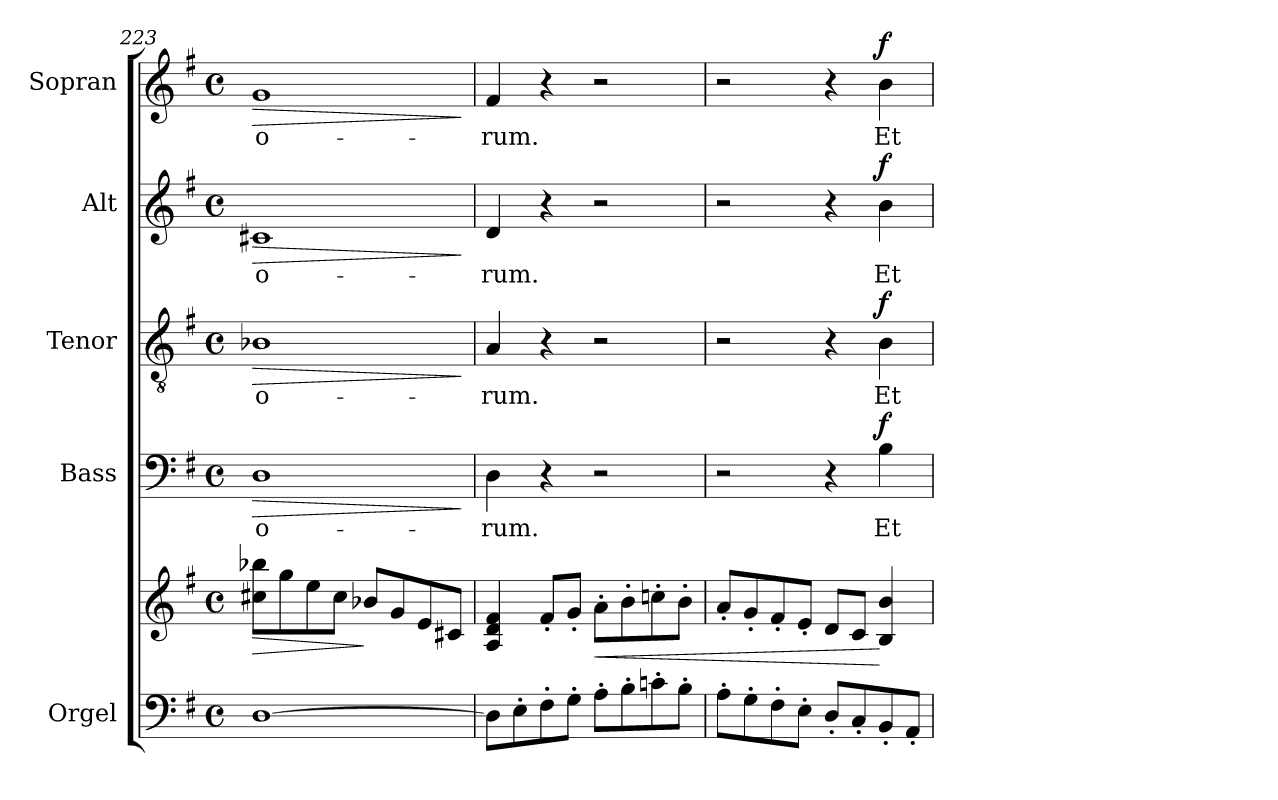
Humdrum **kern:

**kern	**kern	**dynam	**kern	**text	**dynam	**kern	**text	**dynam	**kern	**text	**dynam	**kern	**text	**dynam
*part5	*part5	*part5	*part4	*part4	*part4	*part3	*part3	*part3	*part2	*part2	*part2	*part1	*part1	*part1
*staff6	*staff5	*staff5/6	*staff4	*staff4	*staff4	*staff3	*staff3	*staff3	*staff2	*staff2	*staff2	*staff1	*staff1	*staff1
*I"Orgel	*	*	*I"Bass	*	*	*I"Tenor	*	*	*I"Alt	*	*	*I"Sopran	*	*
*I'Org.	*	*	*I'B.	*	*	*I'T.	*	*	*I'A.	*	*	*I'S.	*	*
*clefF4	*clefG2	*	*clefF4	*	*	*clefGv2	*	*	*clefG2	*	*	*clefG2	*	*
*k[f#]	*k[f#]	*	*k[f#]	*	*	*k[f#]	*	*	*k[f#]	*	*	*k[f#]	*	*
*G:	*G:	*	*G:	*	*	*G:	*	*	*G:	*	*	*G:	*	*
*M4/4	*M4/4	*	*M4/4	*	*	*M4/4	*	*	*M4/4	*	*	*M4/4	*	*
*met(c)	*met(c)	*	*met(c)	*	*	*met(c)	*	*	*met(c)	*	*	*met(c)	*	*
=223	=223	=223	=223	=223	=223	=223	=223	=223	=223	=223	=223	=223	=223	=223
!	!	!LO:HP:b	!	!LO:LY:b	!LO:HP:b	!	!LO:LY:b	!LO:HP:b	!	!LO:LY:b	!LO:HP:b	!	!LO:LY:b	!LO:HP:b
[1D	8cc#X\ 8bb-X\L	>	1D	-o-	>	1B-X	-o-	>	1c#X	-o-	>	1g	-o-	>
.	8gg\	.	.	.	.	.	.	.	.	.	.	.	.	.
.	8ee\	.	.	.	.	.	.	.	.	.	.	.	.	.
.	8cc#\J	.	.	.	.	.	.	.	.	.	.	.	.	.
.	8b-X/L	]	.	.	.	.	.	.	.	.	.	.	.	.
.	8g/	.	.	.	.	.	.	.	.	.	.	.	.	.
.	8e/	.	.	.	.	.	.	.	.	.	.	.	.	.
.	8c#X/J	.	.	.	.	.	.	.	.	.	.	.	.	.
.	.	.	.	.	]	.	.	]	.	.	]	.	.	]
=224	=224	=224	=224	=224	=224	=224	=224	=224	=224	=224	=224	=224	=224	=224
!	!	!	!	!LO:LY:b	!	!	!LO:LY:b	!	!	!LO:LY:b	!	!	!LO:LY:b	!
8D\L]	4A/ 4d/ 4f#/	.	4D\	-rum.	.	4A/	-rum.	.	4d/	-rum.	.	4f#/	-rum.	.
8E'>\	.	.	.	.	.	.	.	.	.	.	.	.	.	.
8F#'>\	8f#'</L	.	4r	.	.	4r	.	.	4r	.	.	4r	.	.
8G'>\J	8g'</J	.	.	.	.	.	.	.	.	.	.	.	.	.
!	!	!LO:HP:b	!	!	!	!	!	!	!	!	!	!	!	!
8A'>\L	8a'>\L	<	2r	.	.	2r	.	.	2r	.	.	2r	.	.
8B'>\	8b'>\	.	.	.	.	.	.	.	.	.	.	.	.	.
8cn'>\	8ccn'>\	.	.	.	.	.	.	.	.	.	.	.	.	.
8B'>\J	8b'>\J	.	.	.	.	.	.	.	.	.	.	.	.	.
=225	=225	=225	=225	=225	=225	=225	=225	=225	=225	=225	=225	=225	=225	=225
8A'>\L	8a'</L	.	2r	.	.	2r	.	.	2r	.	.	2r	.	.
8G'>\	8g'</	.	.	.	.	.	.	.	.	.	.	.	.	.
8F#'>\	8f#'</	.	.	.	.	.	.	.	.	.	.	.	.	.
8E'>\J	8e'</J	.	.	.	.	.	.	.	.	.	.	.	.	.
8D'</L	8d/L	.	4r	.	.	4r	.	.	4r	.	.	4r	.	.
8C'</	8c/J	.	.	.	.	.	.	.	.	.	.	.	.	.
!	!	!	!	!LO:LY:b	!LO:DY:a	!	!LO:LY:b	!LO:DY:a	!	!LO:LY:b	!LO:DY:a	!	!LO:LY:b	!LO:DY:a
8BB'</	4B/ 4b/	[	4B\	Et	f	4B\	Et	f	4b\	Et	f	4b\	Et	f
8AA'</J	.	.	.	.	.	.	.	.	.	.	.	.	.	.
=	=	=	=	=	=	=	=	=	=	=	=	=	=	=
*-	*-	*-	*-	*-	*-	*-	*-	*-	*-	*-	*-	*-	*-	*-
